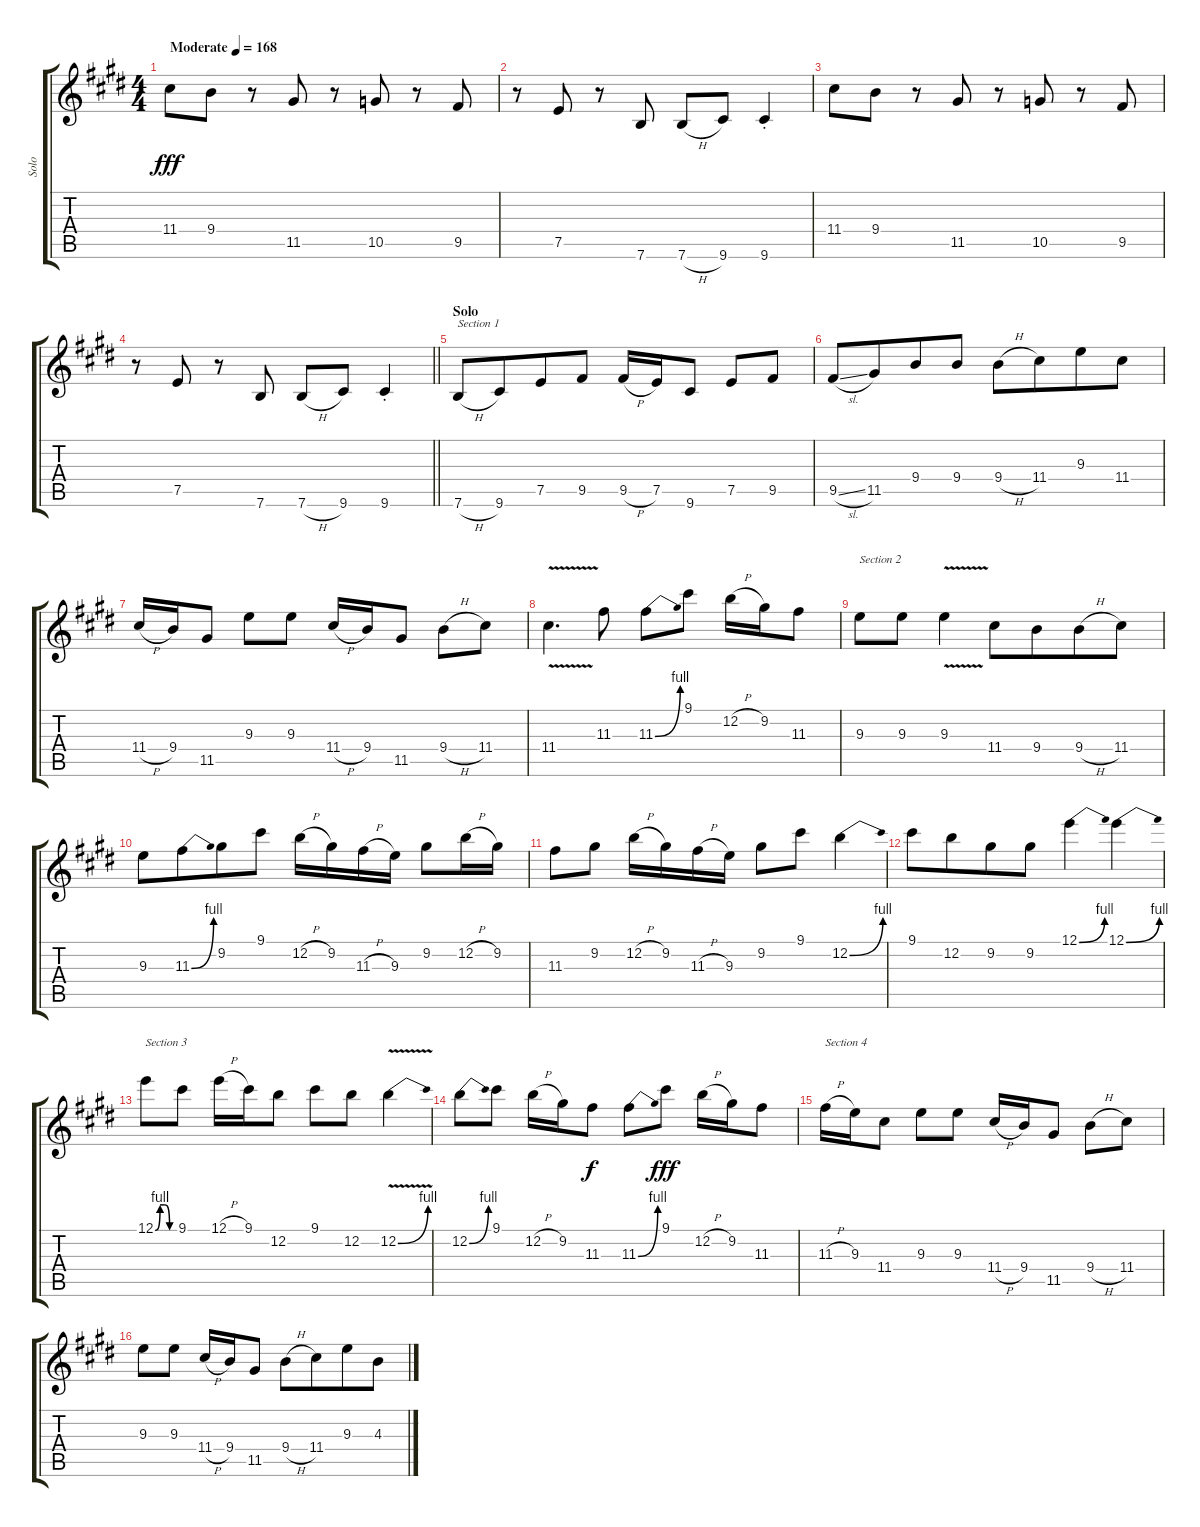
\track ("Solo" "Solo") {instrument overdrivenguitar}
\staff {score tabs}
\tuning (E4 B3 G3 D3 A2 E2) {hide}
\ts (4 4)
\tempo (168 "Moderate")
\clef g2
\ks e
11.4.8{dy fff instrument overdrivenguitar} 9.4.8 r.8 11.5.8 r.8 10.5.8 r.8 9.5.8 |
r.8 7.5.8 r.8 7.6.8 7.6{h}.8 9.6.8 9.6{st}.4 |
11.4.8 9.4.8 r.8 11.5.8 r.8 10.5.8 r.8 9.5.8 |
\barLineRight lightlight
r.8 7.5.8 r.8 7.6.8 7.6{h}.8 9.6.8 9.6{st}.4 |
\section ("" "Solo")
7.6{h}.8{txt "Section 1"} 9.6.8{beam merge} 7.5.8 9.5.8 9.5{h}.16 7.5.16 9.6.8 7.5.8 9.5.8 |
9.5{sl}.8 11.5.8{beam merge} 9.4.8 9.4.8 9.4{h}.8 11.4.8{beam merge} 9.3.8 11.4.8 |
11.4{h}.16 9.4.16 11.5.8 9.3.8 9.3.8 11.4{h}.16 9.4.16 11.5.8 9.4{h}.8 11.4.8 |
11.4{v}.4{d} 11.3.8 11.3{be (bend 0 0 60 4)}.8 9.1.8 12.2{h}.16 9.2.16 11.3.8 |
9.3.8{txt "Section 2"} 9.3.8{beam merge} 9.3{v}.4 11.4.8 9.4.8{beam merge} 9.4{h}.8 11.4.8 |
9.3.8 11.3{be (bend 0 0 60 4)}.8{beam merge} 9.2.8 9.1.8 12.2{h}.16 9.2.16 11.3{h}.16 9.3.16 9.2.8 12.2{h}.16 9.2.16 |
11.3.8 9.2.8 12.2{h}.16 9.2.16 11.3{h}.16 9.3.16 9.2.8 9.1.8 12.2{be (bend 0 0 60 4)}.4 |
9.1.8 12.2.8{beam merge} 9.2.8 9.2.8 12.1{be (bend 0 0 60 4)}.4 12.1{be (bend 0 0 60 4)}.4 |
12.1{be (custom 0 0 15 4 30 4 45 0 60 0)}.8{txt "Section 3"} 9.1.8 12.1{h}.16 9.1.16 12.2.8 9.1.8 12.2.8 12.2{be (bend 0 0 60 4) v}.4 |
12.2{be (bend 0 0 60 4)}.8 9.1.8 12.2{h}.16 9.2.16 11.3.8{dy f} 11.3{be (bend 0 0 60 4)}.8 9.1.8{dy fff} 12.2{h}.16 9.2.16 11.3.8 |
11.3{h}.16{txt "Section 4"} 9.3.16 11.4.8 9.3.8 9.3.8 11.4{h}.16 9.4.16 11.5.8 9.4{h}.8 11.4.8 |
9.3.8 9.3.8 11.4{h}.16 9.4.16 11.5.8 9.4{h}.8 11.4.8{beam merge} 9.3.8 4.3.8
